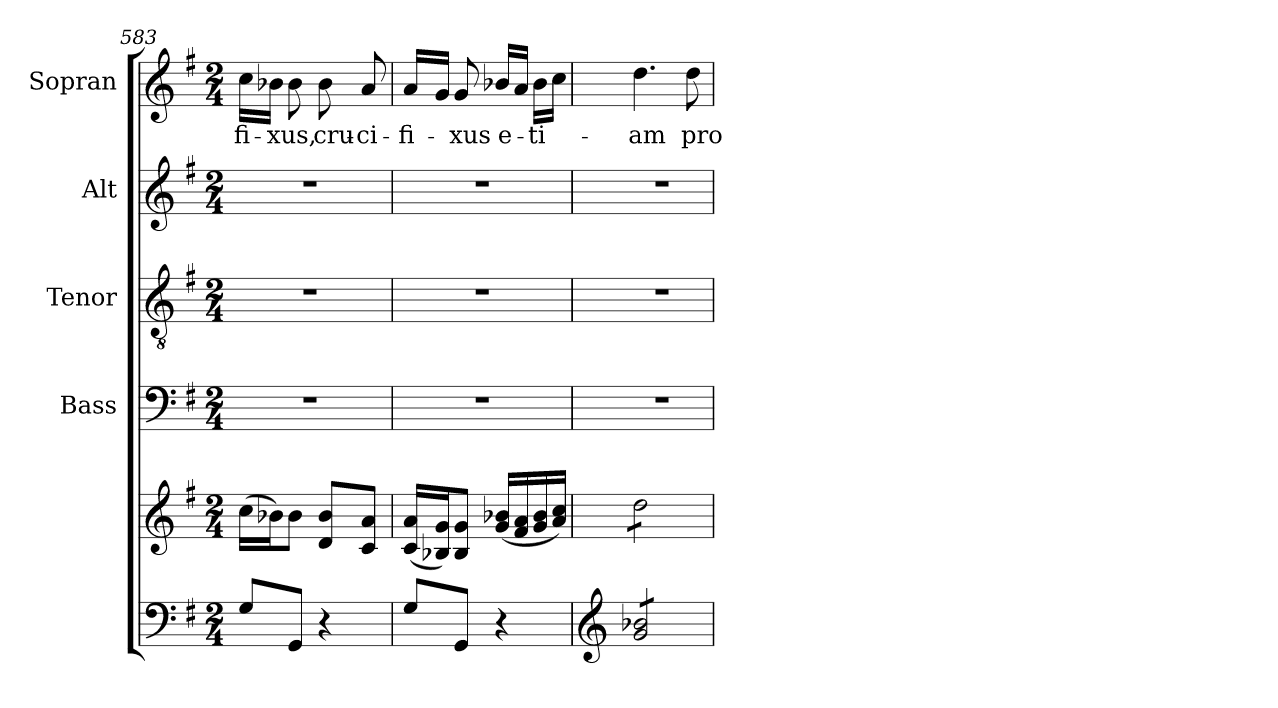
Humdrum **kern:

**kern	**kern	**kern	**kern	**kern	**kern	**text
*part5	*part5	*part4	*part3	*part2	*part1	*part1
*staff6	*staff5	*staff4	*staff3	*staff2	*staff1	*staff1
*	*	*I"Bass	*I"Tenor	*I"Alt	*I"Sopran	*
*	*	*I'B.	*I'T.	*I'A.	*I'S.	*
*clefF4	*clefG2	*clefF4	*clefGv2	*clefG2	*clefG2	*
*k[f#]	*k[f#]	*k[f#]	*k[f#]	*k[f#]	*k[f#]	*
*G:	*G:	*G:	*G:	*G:	*G:	*
*M2/4	*M2/4	*M2/4	*M2/4	*M2/4	*M2/4	*
=583	=583	=583	=583	=583	=583	=583
!	!	!	!	!	!	!LO:LY:b
8G/L	(>16cc\LL	2r	2r	2r	16cc\LL	-fi-
.	16b-X\J)	.	.	.	16b-X\JJ	.
!	!	!	!	!	!	!LO:LY:b
8GG/J	8b-\J	.	.	.	8b-\	-xus,
!	!	!	!	!	!	!LO:LY:b
4r	8d/ 8b-/L	.	.	.	8b-\	cru-
!	!	!	!	!	!	!LO:LY:b
.	8c/ 8a/J	.	.	.	8a/	-ci-
=584	=584	=584	=584	=584	=584	=584
!	!	!	!	!	!	!LO:LY:b
8G/L	(<16c/ 16a/LL	2r	2r	2r	16a/LL	-fi-
.	16B-X/ 16g/J)	.	.	.	16g/JJ	.
!	!	!	!	!	!	!LO:LY:b
8GG/J	8B-/ 8g/J	.	.	.	8g/	-xus
!	!	!	!	!	!	!LO:LY:b
4r	(<16g/ 16b-X/LL	.	.	.	16b-X/LL	e-
.	16f#/ 16a/	.	.	.	16a/JJ	.
!	!	!	!	!	!	!LO:LY:b
.	16g/ 16b-/	.	.	.	16b-\LL	-ti-
.	16a/ 16cc/JJ)	.	.	.	16cc\JJ	.
=585	=585	=585	=585	=585	=585	=585
*clefG2	*	*	*	*	*	*
!	!	!	!	!	!	!LO:LY:b
*tremolo	*	*	*	*	*	*
*	*tremolo	*	*	*	*	*
8g/ 8b-X/L	8dd\L	2r	2r	2r	4.dd\	-am
8g/ 8b-X/	8dd\	.	.	.	.	.
8g/ 8b-X/	8dd\	.	.	.	.	.
!	!	!	!	!	!	!LO:LY:b
8g/ 8b-X/J	8dd\J	.	.	.	8dd\	pro
*	*Xtremolo	*	*	*	*	*
*Xtremolo	*	*	*	*	*	*
=	=	=	=	=	=	=
*-	*-	*-	*-	*-	*-	*-
